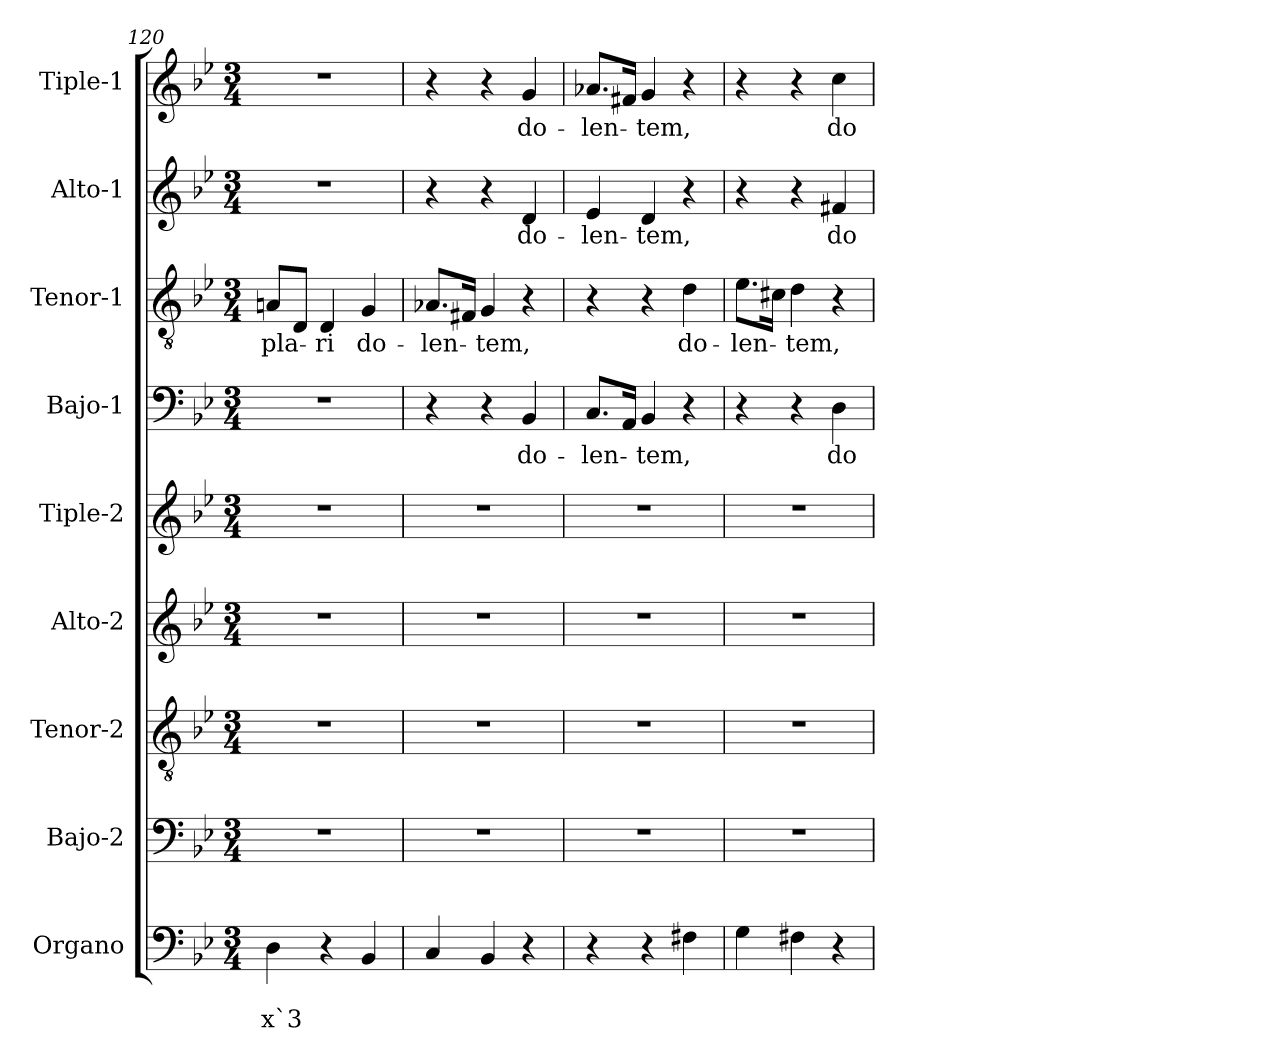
**kern	**text	**text	**kern	**kern	**kern	**kern	**kern	**text	**kern	**text	**kern	**text	**kern	**text
*part9	*part9	*part9	*part8	*part7	*part6	*part5	*part4	*part4	*part3	*part3	*part2	*part2	*part1	*part1
*staff9	*staff9	*staff9	*staff8	*staff7	*staff6	*staff5	*staff4	*staff4	*staff3	*staff3	*staff2	*staff2	*staff1	*staff1
*I"Organo	*	*	*I"Bajo-2	*I"Tenor-2	*I"Alto-2	*I"Tiple-2	*I"Bajo-1	*	*I"Tenor-1	*	*I"Alto-1	*	*I"Tiple-1	*
*	*	*	*I'B-2	*I'T-2	*I'A-2	*	*I'B1	*	*I'T1	*	*I'A1	*	*	*
*clefF4	*	*	*clefF4	*clefGv2	*clefG2	*clefG2	*clefF4	*	*clefGv2	*	*clefG2	*	*clefG2	*
*k[b-e-]	*	*	*k[b-e-]	*k[b-e-]	*k[b-e-]	*k[b-e-]	*k[b-e-]	*	*k[b-e-]	*	*k[b-e-]	*	*k[b-e-]	*
*B-:	*	*	*B-:	*B-:	*B-:	*B-:	*B-:	*	*B-:	*	*B-:	*	*B-:	*
*M3/4	*	*	*M3/4	*M3/4	*M3/4	*M3/4	*M3/4	*	*M3/4	*	*M3/4	*	*M3/4	*
=120	=120	=120	=120	=120	=120	=120	=120	=120	=120	=120	=120	=120	=120	=120
!	!	!LO:LY:b	!	!	!	!	!	!	!	!	!	!	!	!
!	!	!	!	!	!	!	!	!	!	!LO:LY:b	!	!	!	!
4D\	.	x`3	2.r	2.r	2.r	2.r	2.r	.	8Ani/L	-pla-	2.r	.	2.r	.
.	.	.	.	.	.	.	.	.	8D/J	.	.	.	.	.
!	!	!	!	!	!	!	!	!	!	!LO:LY:b	!	!	!	!
4r	.	.	.	.	.	.	.	.	4D/	-ri	.	.	.	.
!	!	!	!	!	!	!	!	!	!	!LO:LY:b	!	!	!	!
4BB-/	.	.	.	.	.	.	.	.	4G/	do-	.	.	.	.
=121	=121	=121	=121	=121	=121	=121	=121	=121	=121	=121	=121	=121	=121	=121
!	!	!	!	!	!	!	!	!	!	!LO:LY:b	!	!	!	!
4C/	.	.	2.r	2.r	2.r	2.r	4r	.	8.A-X/L	-len-	4r	.	4r	.
.	.	.	.	.	.	.	.	.	16F#X/Jk	.	.	.	.	.
!	!	!	!	!	!	!	!	!	!	!LO:LY:b	!	!	!	!
4BB-/	.	.	.	.	.	.	4r	.	4G/	-tem,	4r	.	4r	.
!	!	!	!	!	!	!	!	!LO:LY:b	!	!	!	!	!	!
!	!	!	!	!	!	!	!	!	!	!	!	!LO:LY:b	!	!
!	!	!	!	!	!	!	!	!	!	!	!	!	!	!LO:LY:b
4r	.	.	.	.	.	.	4BB-/	do-	4r	.	4d/	do-	4g/	do-
!!LO:PB:g=z
=122	=122	=122	=122	=122	=122	=122	=122	=122	=122	=122	=122	=122	=122	=122
!	!	!	!	!	!	!	!	!LO:LY:b	!	!	!	!	!	!
!	!	!	!	!	!	!	!	!	!	!	!	!LO:LY:b	!	!
!	!	!	!	!	!	!	!	!	!	!	!	!	!	!LO:LY:b
4r	.	.	2.r	2.r	2.r	2.r	8.C/L	-len-	4r	.	4e-/	-len-	8.a-X/L	-len-
.	.	.	.	.	.	.	16AA/Jk	.	.	.	.	.	16f#X/Jk	.
!	!	!	!	!	!	!	!	!LO:LY:b	!	!	!	!	!	!
!	!	!	!	!	!	!	!	!	!	!	!	!LO:LY:b	!	!
!	!	!	!	!	!	!	!	!	!	!	!	!	!	!LO:LY:b
4r	.	.	.	.	.	.	4BB-/	-tem,	4r	.	4d/	-tem,	4g/	-tem,
!	!	!	!	!	!	!	!	!	!	!LO:LY:b	!	!	!	!
4F#X\	.	.	.	.	.	.	4r	.	4d\	do-	4r	.	4r	.
=123	=123	=123	=123	=123	=123	=123	=123	=123	=123	=123	=123	=123	=123	=123
!	!	!	!	!	!	!	!	!	!	!LO:LY:b	!	!	!	!
4G\	.	.	2.r	2.r	2.r	2.r	4r	.	8.e-\L	-len-	4r	.	4r	.
.	.	.	.	.	.	.	.	.	16c#X\Jk	.	.	.	.	.
!	!	!	!	!	!	!	!	!	!	!LO:LY:b	!	!	!	!
4F#X\	.	.	.	.	.	.	4r	.	4d\	-tem,	4r	.	4r	.
!	!	!	!	!	!	!	!	!LO:LY:b	!	!	!	!	!	!
!	!	!	!	!	!	!	!	!	!	!	!	!LO:LY:b	!	!
!	!	!	!	!	!	!	!	!	!	!	!	!	!	!LO:LY:b
4r	.	.	.	.	.	.	4D\	do-	4r	.	4f#X/	do-	4cc\	do-
=	=	=	=	=	=	=	=	=	=	=	=	=	=	=
*-	*-	*-	*-	*-	*-	*-	*-	*-	*-	*-	*-	*-	*-	*-
